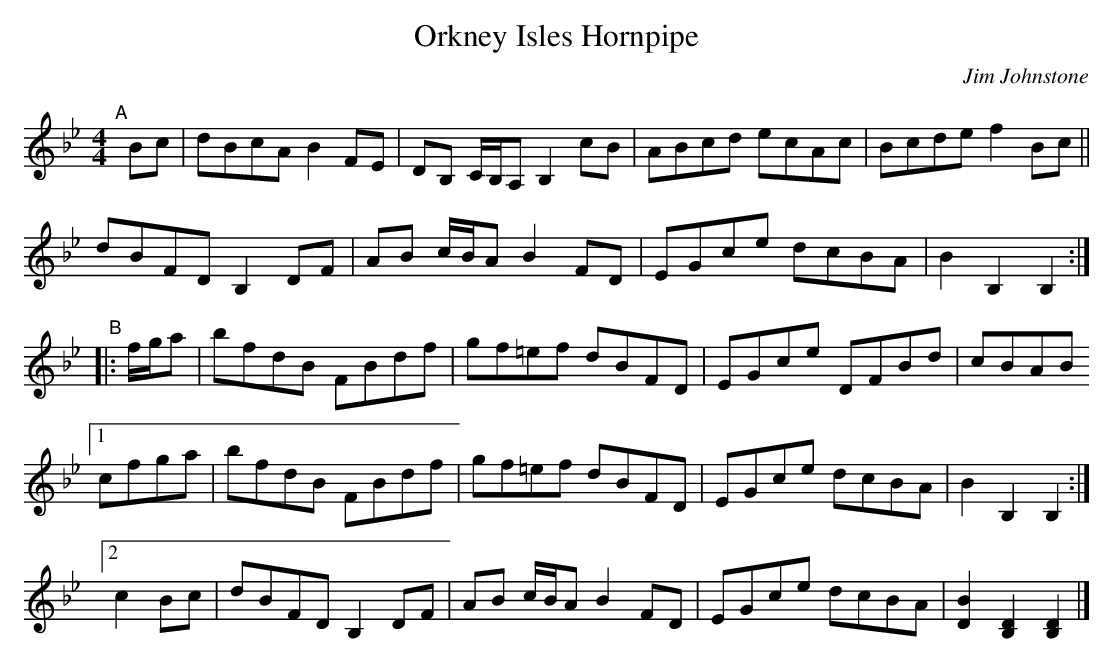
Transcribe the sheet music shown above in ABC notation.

X:1
T: Orkney Isles Hornpipe
C: Jim Johnstone
M: 4/4
L: 1/8
K: Bb
"^A"[|] Bc |\
dBcA B2FE | DB, C/B,/A, B,2 cB | ABcd ecAc | Bcde f2Bc ||
dBFD B,2DF | AB c/B/A B2FD | EGce dcBA | B2B,2 B,2 :|
"^B"|: f/g/a | bfdB FBdf | gf=ef dBFD | EGce DFBd | cBAB
[1 cfga | bfdB FBdf | gf=ef dBFD | EGce dcBA | B2B,2 B,2 :|
[2 c2Bc | dBFD B,2DF | AB c/B/A B2FD | EGce dcBA | [B2D2][D2B,2] [D2B,2] |]
